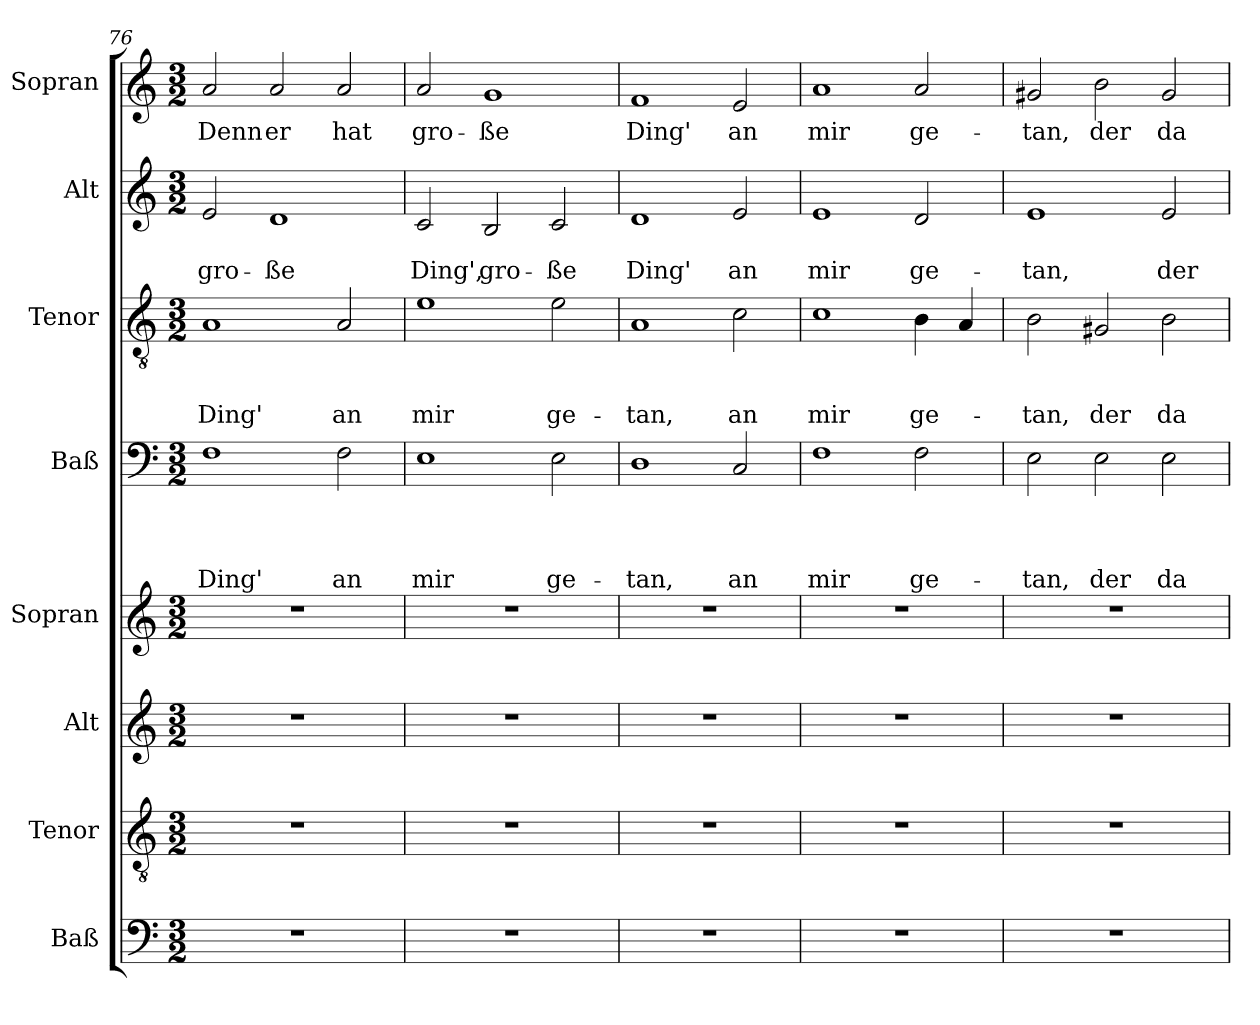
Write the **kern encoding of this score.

**kern	**kern	**kern	**kern	**kern	**text	**text	**text	**text	**kern	**text	**text	**text	**kern	**text	**text	**kern	**text
*part8	*part7	*part6	*part5	*part4	*part4	*part4	*part4	*part4	*part3	*part3	*part3	*part3	*part2	*part2	*part2	*part1	*part1
*staff8	*staff7	*staff6	*staff5	*staff4	*staff4	*staff4	*staff4	*staff4	*staff3	*staff3	*staff3	*staff3	*staff2	*staff2	*staff2	*staff1	*staff1
*I"Baß	*I"Tenor	*I"Alt	*I"Sopran	*I"Baß	*	*	*	*	*I"Tenor	*	*	*	*I"Alt	*	*	*I"Sopran	*
!!LO:LB:g=z
*clefF4	*clefGv2	*clefG2	*clefG2	*clefF4	*	*	*	*	*clefGv2	*	*	*	*clefG2	*	*	*clefG2	*
*k[]	*k[]	*k[]	*k[]	*k[]	*	*	*	*	*k[]	*	*	*	*k[]	*	*	*k[]	*
*C:	*C:	*C:	*C:	*C:	*	*	*	*	*C:	*	*	*	*C:	*	*	*C:	*
*M3/2	*M3/2	*M3/2	*M3/2	*M3/2	*	*	*	*	*M3/2	*	*	*	*M3/2	*	*	*M3/2	*
=76	=76	=76	=76	=76	=76	=76	=76	=76	=76	=76	=76	=76	=76	=76	=76	=76	=76
1.r	1.r	1.r	1.r	1F	.	.	.	Ding'	1A	.	.	Ding'	2e/	.	gro-	2a/	Denn
.	.	.	.	.	.	.	.	.	.	.	.	.	1d	.	-ße	2a/	er
.	.	.	.	2F\	.	.	.	an	2A/	.	.	an	.	.	.	2a/	hat
=77	=77	=77	=77	=77	=77	=77	=77	=77	=77	=77	=77	=77	=77	=77	=77	=77	=77
1.r	1.r	1.r	1.r	1E	.	.	.	mir	1e	.	.	mir	2c/	.	Ding',	2a/	gro-
.	.	.	.	.	.	.	.	.	.	.	.	.	2B/	.	gro-	1g	-ße
.	.	.	.	2E\	.	.	.	ge-	2e\	.	.	ge-	2c/	.	-ße	.	.
=78	=78	=78	=78	=78	=78	=78	=78	=78	=78	=78	=78	=78	=78	=78	=78	=78	=78
1.r	1.r	1.r	1.r	1D	.	.	.	-tan,	1A	.	.	-tan,	1d	.	Ding'	1f	Ding'
.	.	.	.	2C/	.	.	.	an	2c\	.	.	an	2e/	.	an	2e/	an
=79	=79	=79	=79	=79	=79	=79	=79	=79	=79	=79	=79	=79	=79	=79	=79	=79	=79
1.r	1.r	1.r	1.r	1F	.	.	.	mir	1c	.	.	mir	1e	.	mir	1a	mir
.	.	.	.	2F\	.	.	.	ge-	4B\	.	.	ge-	2d/	.	ge-	2a/	ge-
.	.	.	.	.	.	.	.	.	4A/	.	.	.	.	.	.	.	.
=80	=80	=80	=80	=80	=80	=80	=80	=80	=80	=80	=80	=80	=80	=80	=80	=80	=80
1.r	1.r	1.r	1.r	2E\	.	.	.	-tan,	2B\	.	.	-tan,	1e	.	-tan,	2g#X/	-tan,
.	.	.	.	2E\	.	.	.	der	2G#X/	.	.	der	.	.	.	2b\	der
.	.	.	.	2E\	.	.	.	da	2B\	.	.	da	2e/	.	der	2g#/	da
=	=	=	=	=	=	=	=	=	=	=	=	=	=	=	=	=	=
*-	*-	*-	*-	*-	*-	*-	*-	*-	*-	*-	*-	*-	*-	*-	*-	*-	*-
